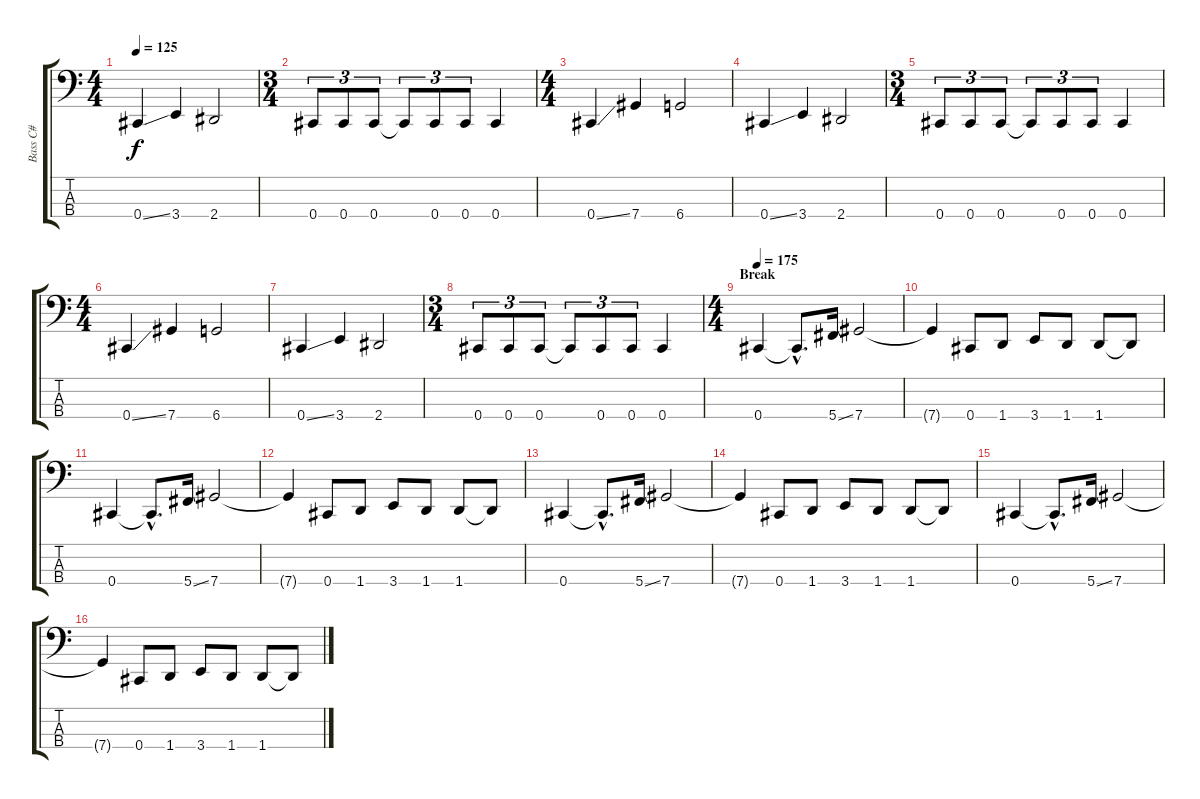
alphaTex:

\track ("Bass C#" "Bass C#") {instrument slapbass2}
\staff {score tabs}
\tuning (E2 B1 Gb1 Db1) {hide}
\ts (4 4)
\tempo 125
\clef f4
\ks c
0.4{ss}.4{dy f} 3.4.4 2.4.2 |
\ts (3 4)
0.4.8{tu (3 2)} 0.4.8{tu (3 2)} 0.4.8{tu (3 2)} 0.4{t}.8{tu (3 2)} 0.4.8{tu (3 2)} 0.4.8{tu (3 2)} 0.4.4 |
\ts (4 4)
0.4{ss}.4 7.4.4 6.4.2 |
0.4{ss}.4 3.4.4 2.4.2 |
\ts (3 4)
0.4.8{tu (3 2)} 0.4.8{tu (3 2)} 0.4.8{tu (3 2)} 0.4{t}.8{tu (3 2)} 0.4.8{tu (3 2)} 0.4.8{tu (3 2)} 0.4.4 |
\ts (4 4)
0.4{ss}.4 7.4.4 6.4.2 |
0.4{ss}.4 3.4.4 2.4.2 |
\ts (3 4)
0.4.8{tu (3 2)} 0.4.8{tu (3 2)} 0.4.8{tu (3 2)} 0.4{t}.8{tu (3 2)} 0.4.8{tu (3 2)} 0.4.8{tu (3 2)} 0.4.4 |
\ts (4 4)
\section ("" "Break")
\tempo 175
0.4.4 0.4{hac t}.8{d} 5.4{ss}.16 7.4.2 |
7.4{t}.4 0.4.8 1.4.8 3.4.8 1.4.8 1.4.8 1.4{t}.8 |
0.4.4 0.4{hac t}.8{d} 5.4{ss}.16 7.4.2 |
7.4{t}.4 0.4.8 1.4.8 3.4.8 1.4.8 1.4.8 1.4{t}.8 |
0.4.4 0.4{hac t}.8{d} 5.4{ss}.16 7.4.2 |
7.4{t}.4 0.4.8 1.4.8 3.4.8 1.4.8 1.4.8 1.4{t}.8 |
0.4.4 0.4{hac t}.8{d} 5.4{ss}.16 7.4.2 |
7.4{t}.4 0.4.8 1.4.8 3.4.8 1.4.8 1.4.8 1.4{t}.8
